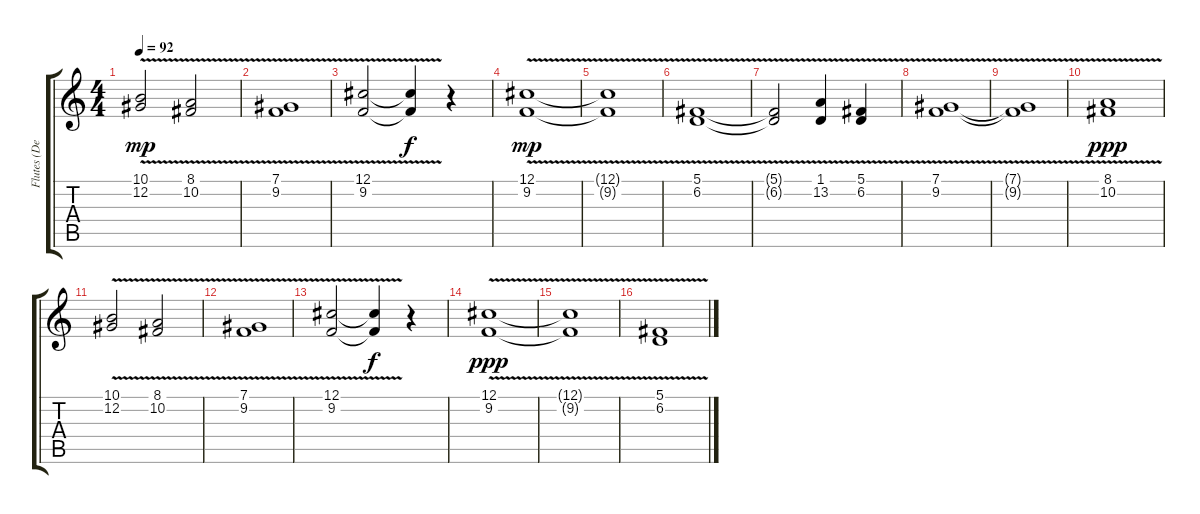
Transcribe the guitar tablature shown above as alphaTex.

\track ("Flutes (Dennis Reksten)" "Flutes (De") {instrument flute}
\staff {score tabs}
\tuning (Db4 Ab3 E3 B2 Gb2 Db2) {hide}
\ts (4 4)
\tempo 92
\clef g2
\ks c
(10.1{v} 12.2{v}).2{dy mp} (8.1{v} 10.2{v}).2 |
(7.1{v} 9.2{v}).1 |
(12.1{v} 9.2{v}).2 (12.1{t} 9.2{t}).4{dy f} r.4 |
(12.1{v} 9.2{v}).1{dy mp} |
(12.1{v t} 9.2{v t}).1 |
(5.1{v} 6.2{v}).1 |
(5.1{v t} 6.2{v t}).2 (1.1{v} 13.2{v}).4 (5.1{v} 6.2{v}).4 |
(7.1{v} 9.2{v}).1 |
(7.1{v t} 9.2{v t}).1 |
(8.1{v} 10.2{v}).1{dy ppp} |
(10.1{v} 12.2{v}).2 (8.1{v} 10.2{v}).2 |
(7.1{v} 9.2{v}).1 |
(12.1{v} 9.2{v}).2 (12.1{t} 9.2{t}).4{dy f} r.4 |
(12.1{v} 9.2{v}).1{dy ppp} |
(12.1{v t} 9.2{v t}).1 |
(5.1{v} 6.2{v}).1
